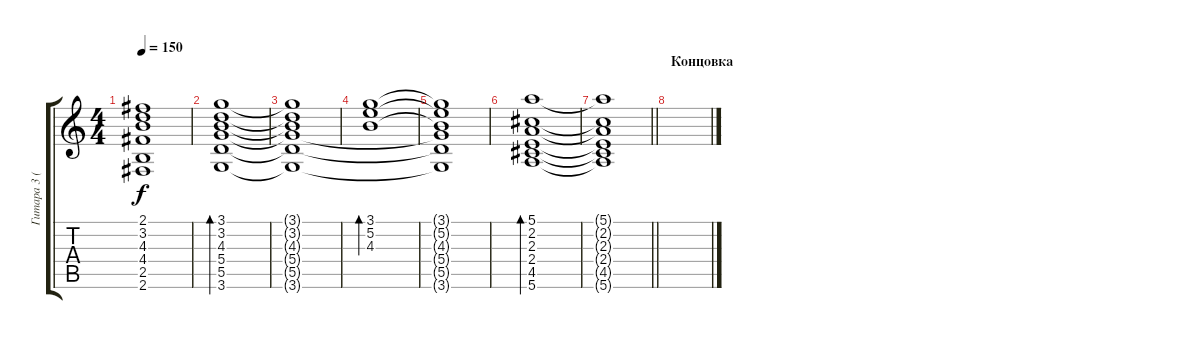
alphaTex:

\track ("Гитара 3 (акустика)" "Гитара 3 (") {instrument acousticguitarsteel}
\staff {score tabs}
\tuning (E4 B3 G3 D3 A2 E2) {hide}
\ts (4 4)
\tempo 150
\clef g2
\ks c
(2.1{t} 3.2{t} 4.3{t} 4.4{t} 2.5{t} 2.6{t}).1{dy f} |
(3.1 3.2 4.3 5.4 5.5 3.6).1{bd 60} |
(3.1{t} 3.2{t} 4.3{t} 5.4{t} 5.5{t} 3.6{t}).1 |
(3.1 5.2 4.3).1{bd 60} |
(3.1{t} 5.2{t} 4.3{t} 5.4{t} 5.5{t} 3.6{t}).1 |
(5.1 2.2 2.3 2.4 4.5 5.6).1{bd 60} |
\barLineRight lightlight
(5.1{t} 2.2{t} 2.3{t} 2.4{t} 4.5{t} 5.6{t}).1 |
\section ("" "Концовка")
